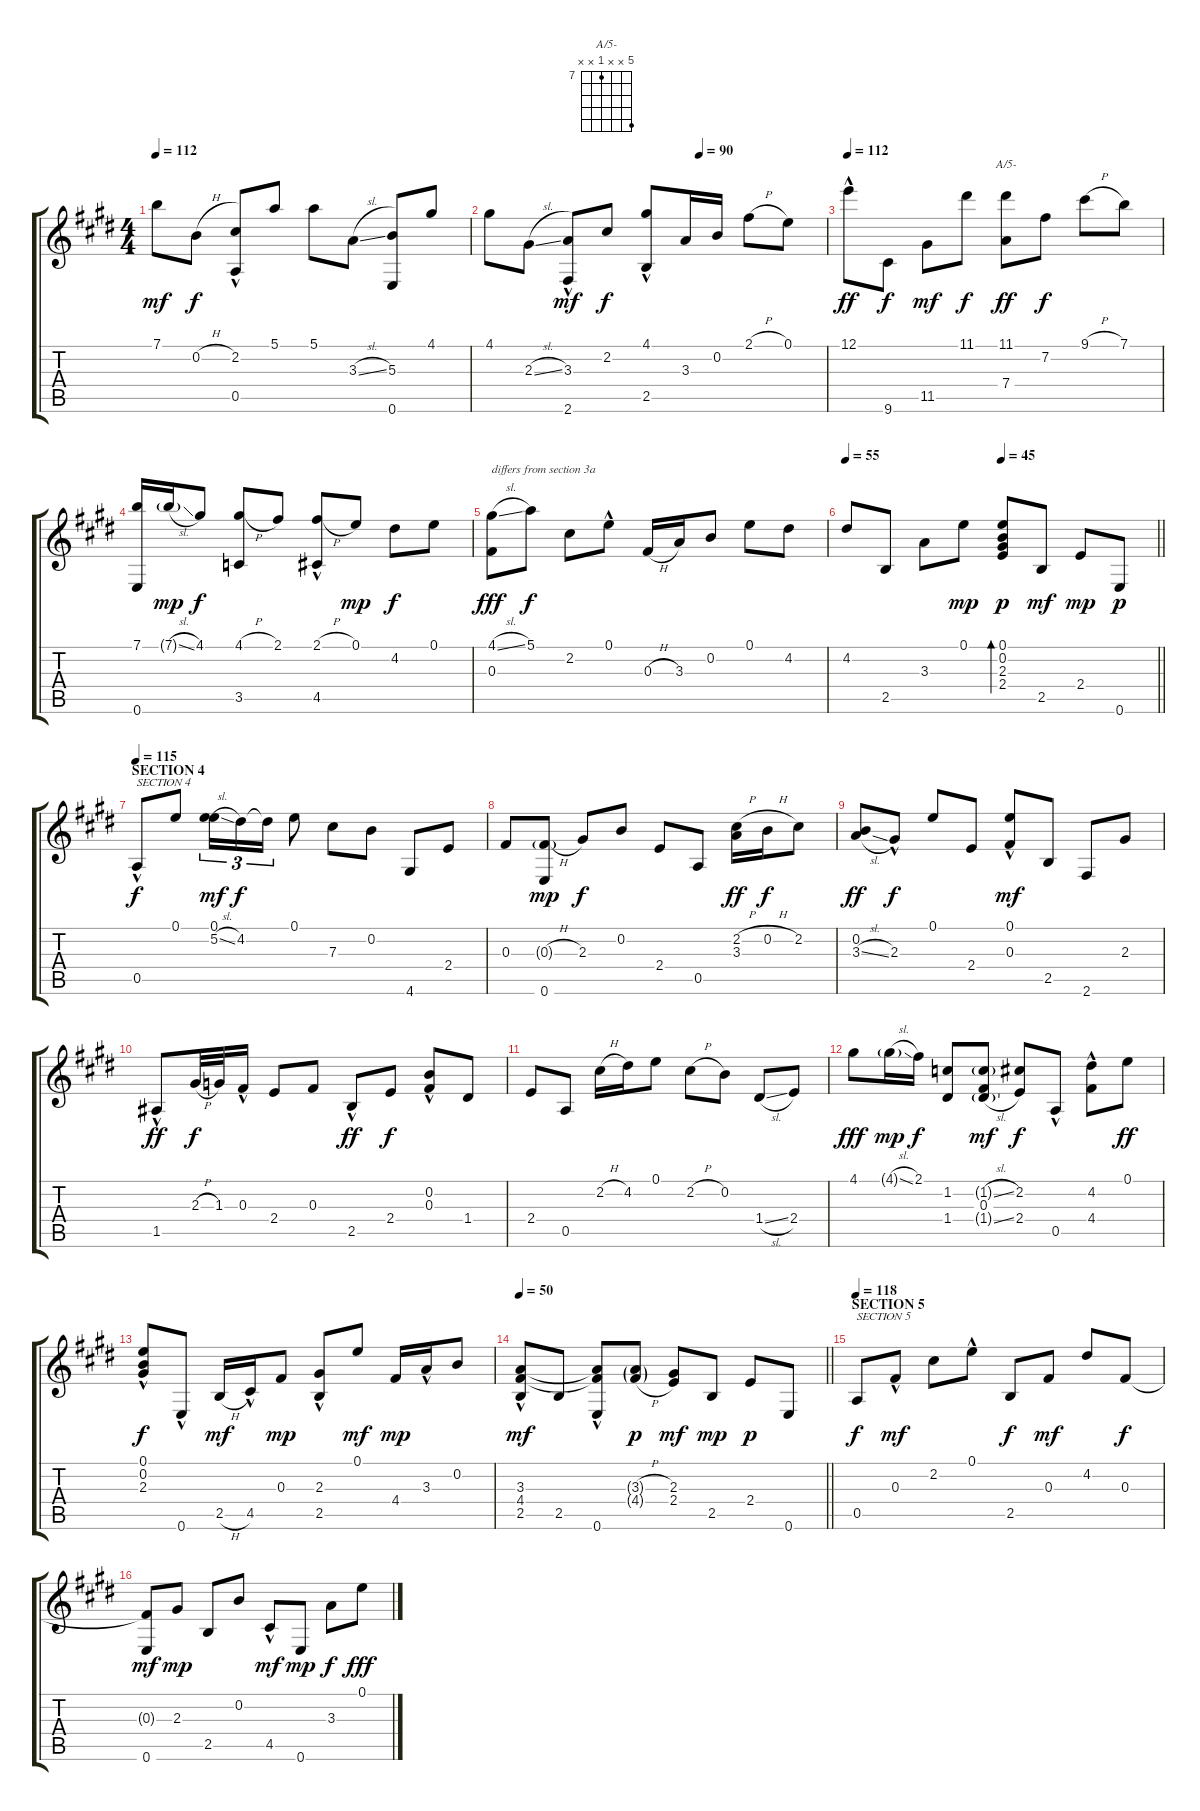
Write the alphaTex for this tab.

\track "" {instrument acousticguitarnylon}
\staff {score tabs}
\tuning (E4 B3 Gb3 D3 A2 E2) {hide}
\chord ("A/5-" 11 x x 7 x x) {firstfret 7 barre 7}
\ts (4 4)
\tempo 112
\clef g2
\ks e
7.1.8{dy mf} 0.2{h}.8{dy f} (2.2{hac} 0.5{hac}).8 5.1.8 5.1.8 3.3{sl}.8 (5.3 0.6).8 4.1.8 |
\tempo (90 0.625)
4.1.8 2.3{sl}.8 (3.3{hac} 2.6).8{dy mf} 2.2.8{dy f} (4.1{hac} 2.5).8 3.3.16 0.2.16 2.1{h}.8 0.1.8 |
\tempo 112
12.1{hac}.8{dy ff} 9.6.8{dy f} 11.5.8{dy mf} 11.1.8{dy f} (11.1 7.4).8{ch "A/5-" dy ff} 7.2.8{dy f} 9.1{h}.8 7.1.8 |
(7.1 0.6).16 7.1{sl g}.16{dy mp} 4.1.8{dy f} (4.1{h} 3.5).8 2.1.8 (2.1{h} 4.5{hac}).8 0.1.8{dy mp} 4.2.8{dy f} 0.1.8 |
(4.1{sl} 0.3).8{txt "differs from section 3a" dy fff} 5.1.8{dy f} 2.2.8 0.1{hac}.8 0.3{h}.16 3.3.16 0.2.8 0.1.8 4.2.8 |
\tempo 55
\tempo (45 0.5)
\barLineRight lightlight
4.2.8 2.5.8 3.3.8 0.1.8{dy mp} (0.1 0.2 2.3 2.4).8{bd 240 dy p} 2.5.8{dy mf} 2.4.8{dy mp} 0.6.8{dy p} |
\section ("" "SECTION 4")
\tempo 115
0.5{hac}.8{txt "SECTION 4" dy f} 0.1.8 (0.1 5.2{sl}).16{tu (3 2) dy mf} 4.2.16{tu (3 2) dy f} 4.2{t}.16{tu (3 2)} 0.1.8 7.3.8 0.2.8 4.6.8 2.4.8 |
0.3.8 (0.3{h g} 0.6).8{dy mp} 2.3.8{dy f} 0.2.8 2.4.8 0.5.8 (2.2{h} 3.3).16{dy ff} 0.2{h}.16{dy f} 2.2.8 |
(0.2 3.3{sl}).8{dy ff} 2.3{hac}.8{dy f} 0.1.8 2.4.8 (0.1{hac} 0.3).8{dy mf} 2.5.8 2.6.8 2.3.8 |
1.5{hac}.8{dy ff} 2.3{h}.32{dy f} 1.3.32 0.3{hac}.16 2.4.8 0.3.8 2.5{hac}.8{dy ff} 2.4.8{dy f} (0.2{hac} 0.3{hac}).8 1.4.8 |
2.4.8 0.5.8 2.2{h}.16 4.2.16 0.1.8 2.2{h}.8 0.2.8 1.4{sl}.8 2.4.8 |
4.1.8{dy fff} 4.1{sl g}.16{dy mp} 2.1.16{dy f} (1.2 1.4).8 (1.2{sl g} 0.3 1.4{sl g}).8{dy mf} (2.2 2.4).8{dy f} 0.5{hac}.8 (4.2{hac} 4.4{hac}).8 0.1.8{dy ff} |
(0.1 0.2{hac} 2.3).8{dy f} 0.6{hac}.8 2.5{h}.16{dy mf} 4.5{hac}.16 0.3.8{dy mp} (2.3{hac} 2.5).8 0.1.8{dy mf} 4.4.16{dy mp} 3.3{hac}.16 0.2.8 |
\tempo 50
\barLineRight lightlight
(3.3{hac} 4.4{hac} 2.5).8{dy mf} 2.5.8 (3.3{t} 4.4{t} 0.6{hac}).8 (3.3{h g} 4.4{h g}).8{dy p} (2.3 2.4).8{dy mf} 2.5.8{dy mp} 2.4.8{dy p} 0.6.8 |
\section ("" "SECTION 5")
\tempo 118
0.5.8{txt "SECTION 5" dy f} 0.3{hac}.8{dy mf} 2.2.8 0.1{hac}.8 2.5.8{dy f} 0.3.8{dy mf} 4.2.8 0.3.8{dy f} |
(0.3{t} 0.6).8{dy mf} 2.3.8{dy mp} 2.5.8 0.2.8 4.5{hac}.8{dy mf} 0.6.8{dy mp} 3.3.8{dy f} 0.1.8{dy fff}
